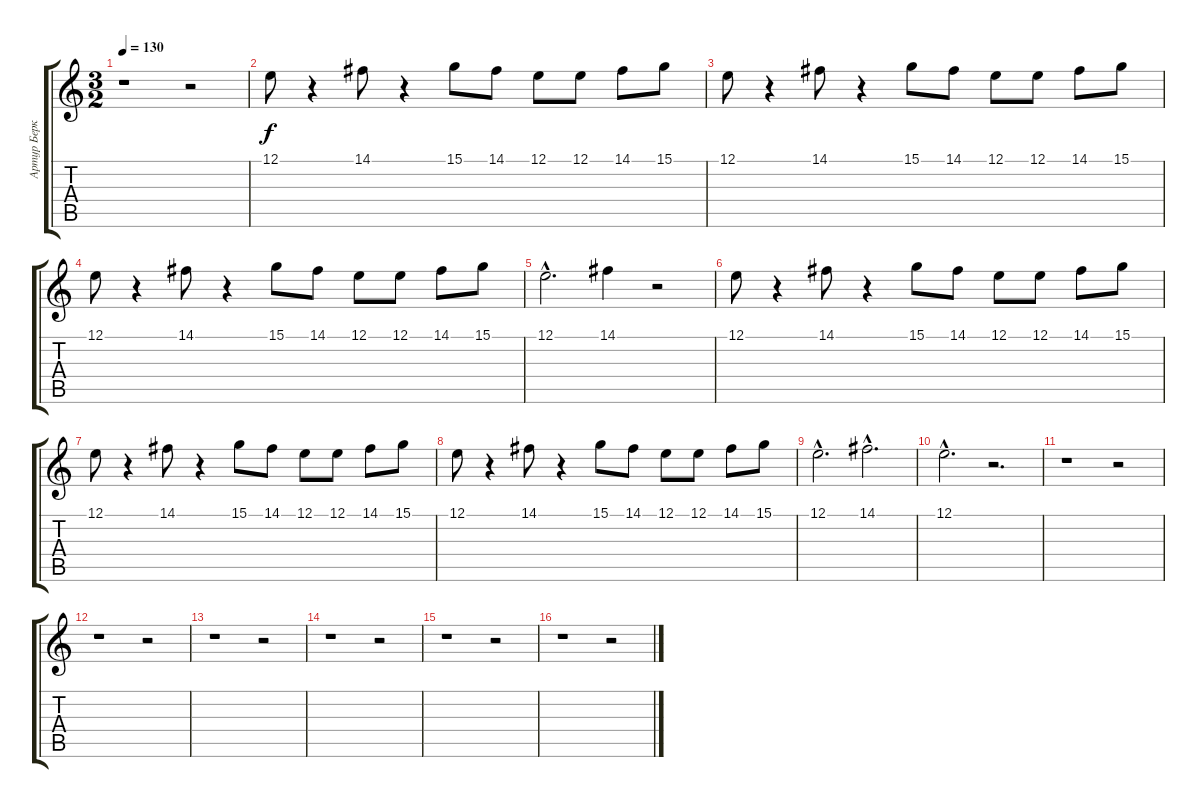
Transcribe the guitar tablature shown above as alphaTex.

\track ("Артур Беркут" "Артур Берк") {instrument cello}
\staff {score tabs}
\tuning (E4 B3 G3 D3 A2 E2) {hide}
\ts (3 2)
\tempo 130
\clef g2
\ks c
r.1{dy f} r.2 |
12.1.8 r.4 14.1.8 r.4 15.1.8 14.1.8 12.1.8 12.1.8 14.1.8 15.1.8 |
12.1.8 r.4 14.1.8 r.4 15.1.8 14.1.8 12.1.8 12.1.8 14.1.8 15.1.8 |
12.1.8 r.4 14.1.8 r.4 15.1.8 14.1.8 12.1.8 12.1.8 14.1.8 15.1.8 |
12.1{hac}.2{d} 14.1.4 r.2 |
12.1.8 r.4 14.1.8 r.4 15.1.8 14.1.8 12.1.8 12.1.8 14.1.8 15.1.8 |
12.1.8 r.4 14.1.8 r.4 15.1.8 14.1.8 12.1.8 12.1.8 14.1.8 15.1.8 |
12.1.8 r.4 14.1.8 r.4 15.1.8 14.1.8 12.1.8 12.1.8 14.1.8 15.1.8 |
12.1{hac}.2{d} 14.1{hac}.2{d} |
12.1{hac}.2{d} r.2{d} |
r.1 r.2 |
r.1 r.2 |
r.1 r.2 |
r.1 r.2 |
r.1 r.2 |
r.1 r.2
